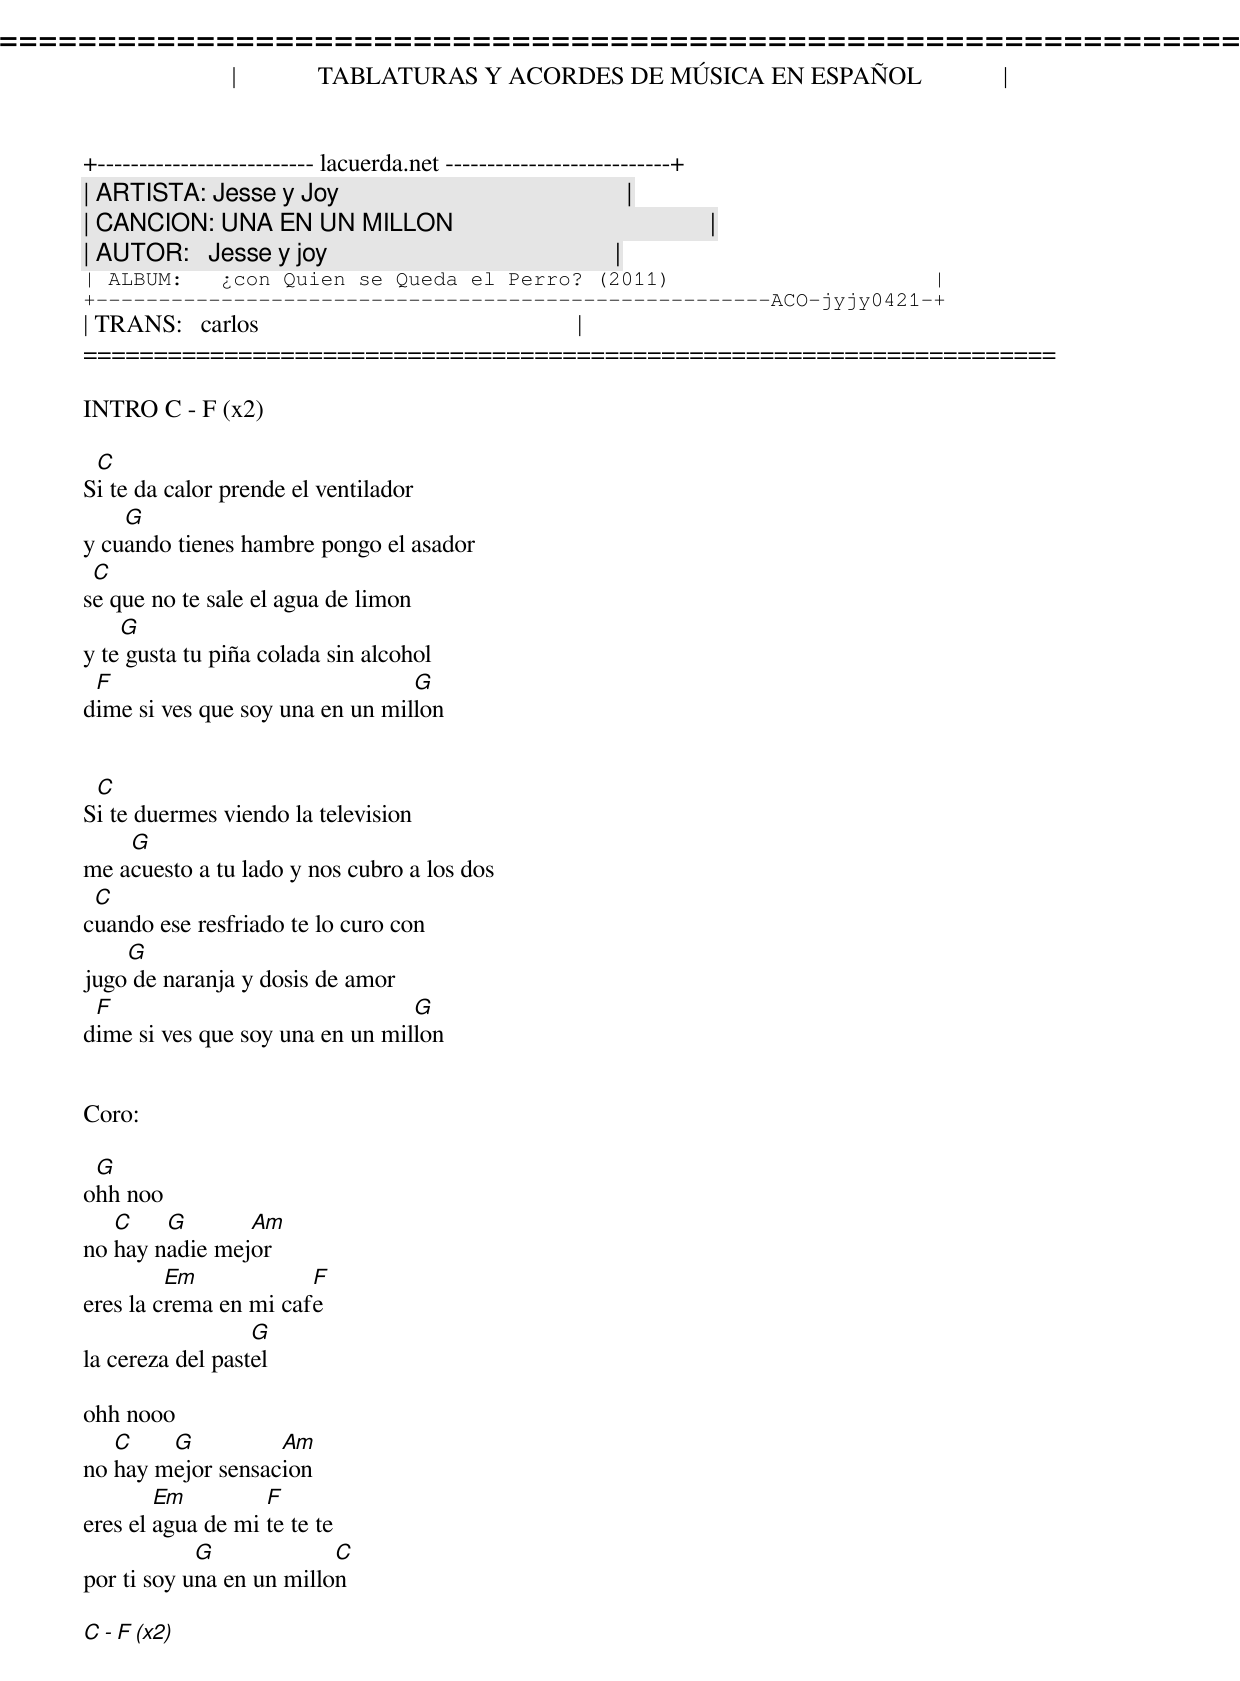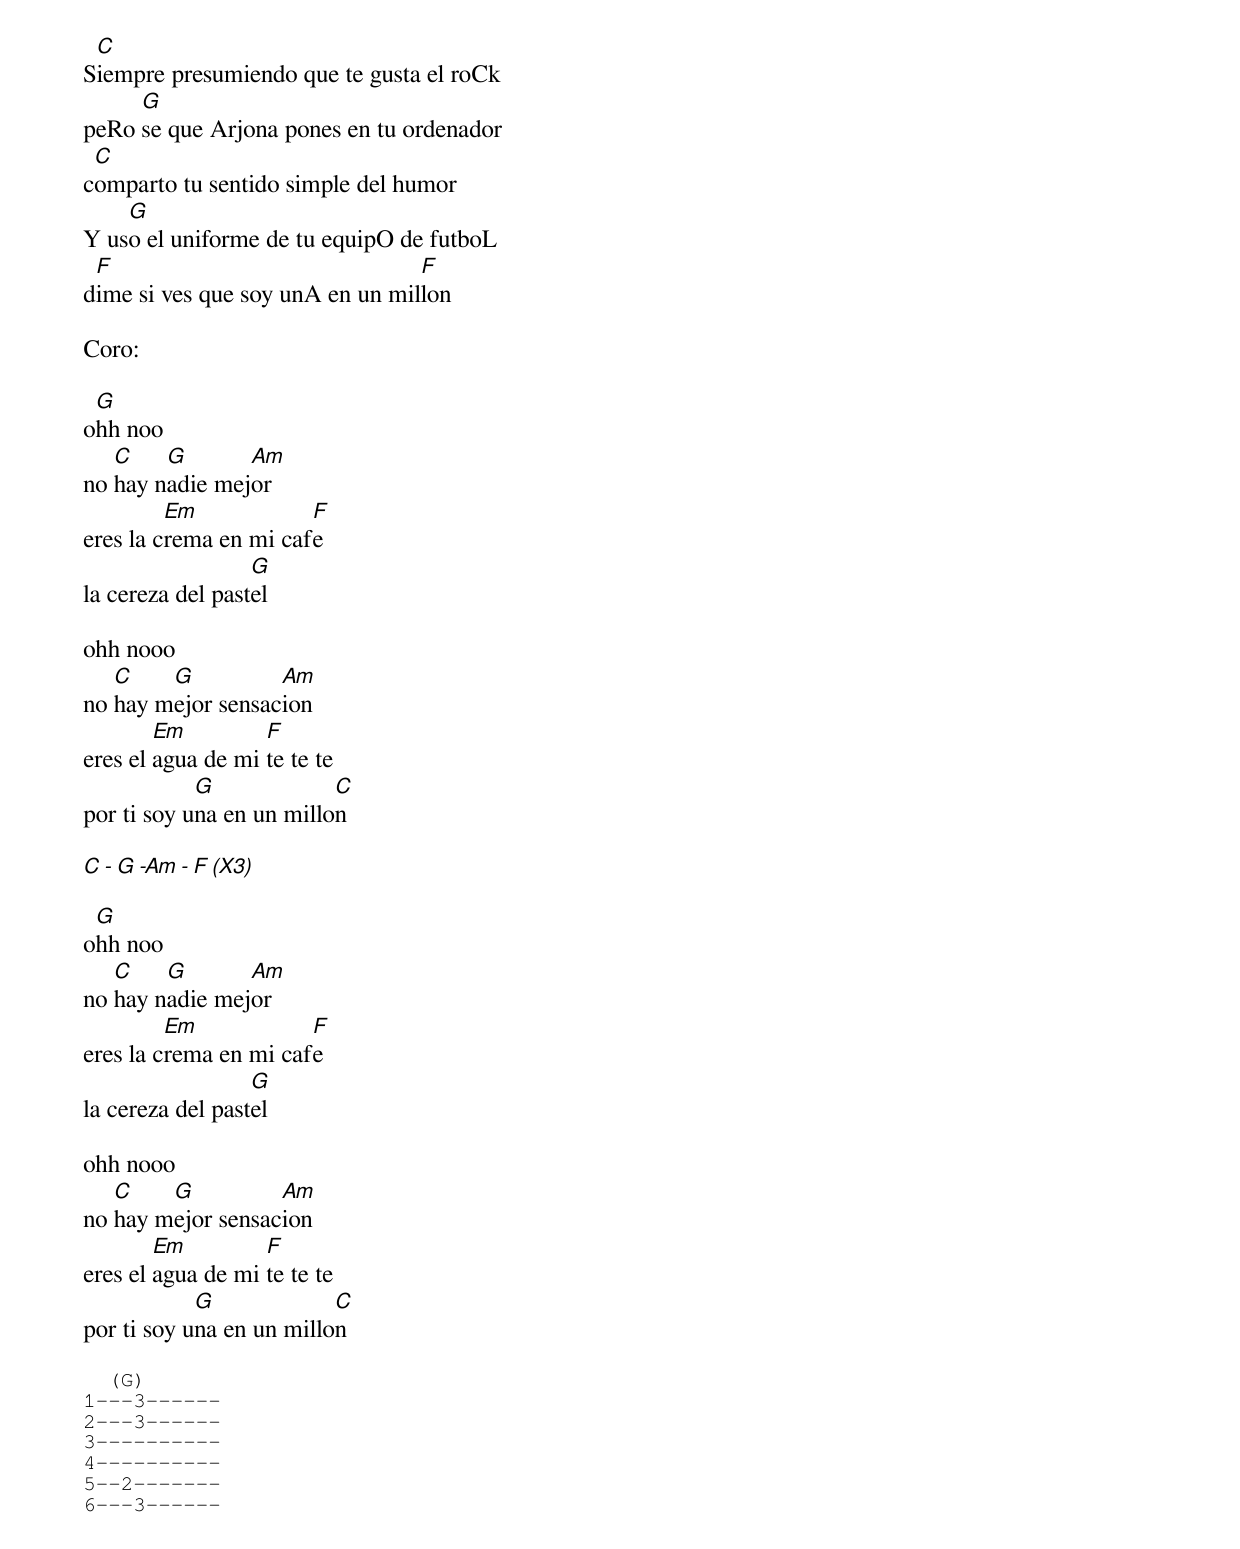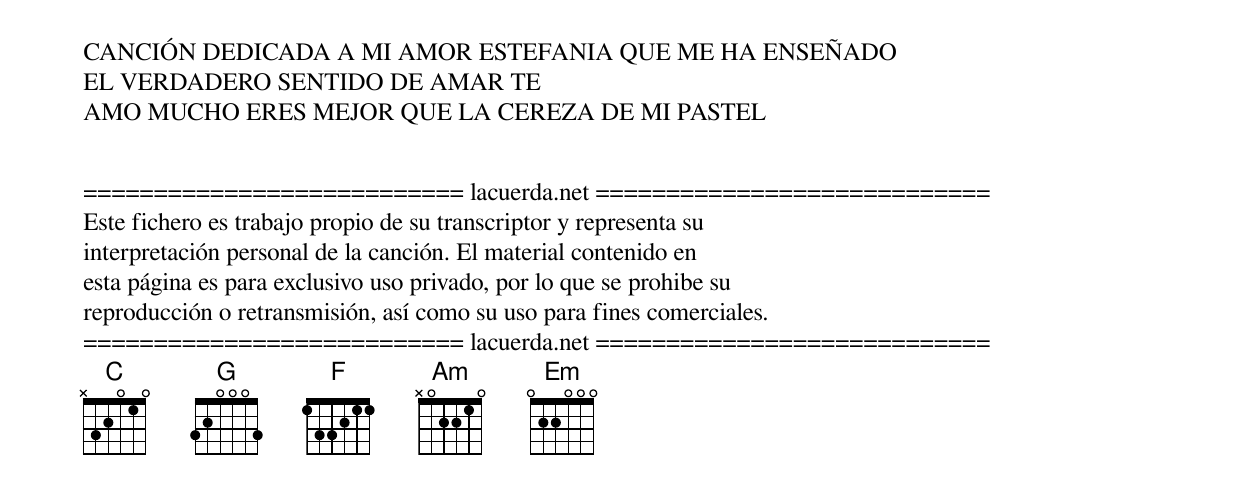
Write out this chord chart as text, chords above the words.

=====================================================================
|             TABLATURAS Y ACORDES DE MÚSICA EN ESPAÑOL             |
+-------------------------- lacuerda.net ---------------------------+
| ARTISTA: Jesse y Joy                                              |
| CANCION: UNA EN UN MILLON                                         |
| AUTOR:   Jesse y joy                                              |
| ALBUM:   ¿con Quien se Queda el Perro? (2011)                     |
+------------------------------------------------------ACO-jyjy0421-+
| TRANS:   carlos                                                   |
=====================================================================

INTRO C - F (x2)

 C
Si te da calor prende el ventilador
    G
y cuando tienes hambre pongo el asador
 C
se que no te sale el agua de limon
    G
y te gusta tu piña colada sin alcohol
 F                               G
dime si ves que soy una en un millon


 C
Si te duermes viendo la television
    G
me acuesto a tu lado y nos cubro a los dos
 C
cuando ese resfriado te lo curo con
    G
jugo de naranja y dosis de amor
 F                               G
dime si ves que soy una en un millon


Coro:

 G
ohh noo
   C    G       Am
no hay nadie mejor
         Em            F
eres la crema en mi cafe
                  G
la cereza del pastel

ohh nooo
   C    G          Am
no hay mejor sensacion
        Em         F
eres el agua de mi te te te
            G             C
por ti soy una en un millon

C - F (x2)

 C
Siempre presumiendo que te gusta el roCk
     G
peRo se que Arjona pones en tu ordenador
 C
comparto tu sentido simple del humor
    G
Y uso el uniforme de tu equipO de futboL
 F                               F
dime si ves que soy unA en un millon

Coro:

 G
ohh noo
   C    G       Am
no hay nadie mejor
         Em            F
eres la crema en mi cafe
                  G
la cereza del pastel

ohh nooo
   C    G          Am
no hay mejor sensacion
        Em         F
eres el agua de mi te te te
            G             C
por ti soy una en un millon

C - G -Am - F (X3)

 G
ohh noo
   C    G       Am
no hay nadie mejor
         Em            F
eres la crema en mi cafe
                  G
la cereza del pastel

ohh nooo
   C    G          Am
no hay mejor sensacion
        Em         F
eres el agua de mi te te te
            G             C
por ti soy una en un millon

  (G)
1---3------
2---3------
3----------
4----------
5--2-------
6---3------


CANCIÓN DEDICADA A MI AMOR ESTEFANIA QUE ME HA ENSEÑADO
EL VERDADERO SENTIDO DE AMAR TE
AMO MUCHO ERES MEJOR QUE LA CEREZA DE MI PASTEL


=========================== lacuerda.net ============================
Este fichero es trabajo propio de su transcriptor y representa su
interpretación personal de la canción. El material contenido en
esta página es para exclusivo uso privado, por lo que se prohibe su
reproducción o retransmisión, así como su uso para fines comerciales.
=========================== lacuerda.net ============================
